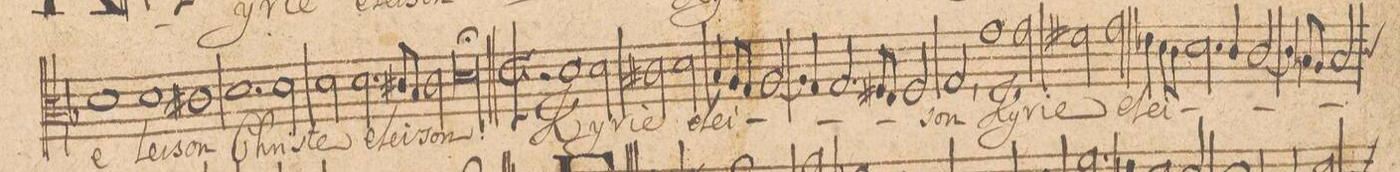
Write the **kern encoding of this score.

**kern	**text
*I"CANTVS.	*
*clefC3	*
*k[b-]	*
*met(C|)	*
*M2/1	*
1d	-e-
=14-	=14-
1d	-lei-
1c#X	-son
=15-	=15-
1.d	Chri-
2d\	-ste
=16-	=16-
2d\	e-
2.d\	-lei-
8c#X/L	.
8B-/J	.
2c#\	.
=17-	=17-
0dl;	-son
=18||	=18||
*M2/1	*
*met(C|)	*
2r	.
1d	Ky-
2d\	-ri-
=19-	=19-
2c#X\	-e
2d\	e-
4B-/	-lei-
8A/L	.
8G/J	.
2.A/	.
=20-	=20-
4G/	.
2.G/	.
8F#X/L	.
8E/J	.
2F#/	.
=21-	=21-
2G,/	-son
1g	Ky-
2g\	-ri-
=22-	=22-
2f#X\	-e
2g\	e-
4e-X\	-lei-
8d\L	.
8cny\J	.
2.d\	.
=23-	=23-
4c/	.
2.c/	.
8Bn/L	.
8A/J	.
*custos:c	*
2B/	.
=24-	=24-
*-	*-
